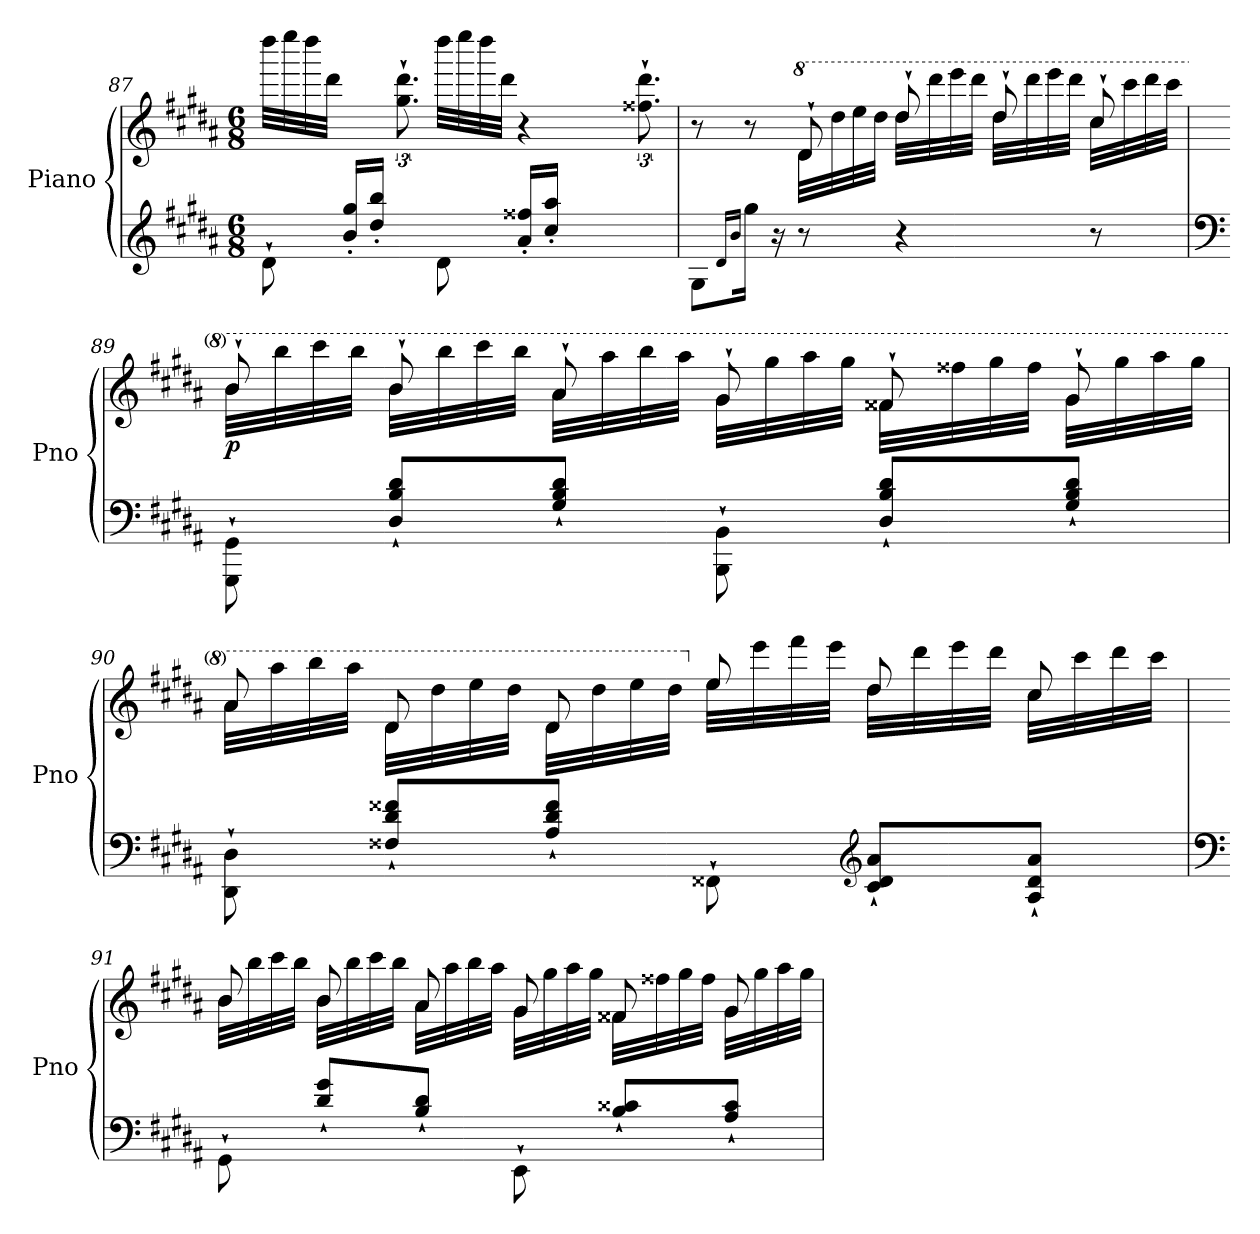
**kern	**kern	**dynam
*part1	*part1	*part1
*staff2	*staff1	*staff1/2
*I"Piano	*	*
*I'Pno	*	*
*clefG2	*clefG2	*
*k[f#c#g#d#a#]	*k[f#c#g#d#a#]	*
*M6/8	*M6/8	*
=87	=87	=87
8d#`\	32dddd#\LLL	.
.	32eeee\	.
.	32dddd#\	.
.	32ddd#\JJJ	.
16b/' 16gg#/'LL	16ryy	.
16dd#/' 16bb/'JJ	16ryy	.
8ryy	12.gg#\` 12.ddd#\`	.
8d#\	32dddd#\LLL	.
.	32eeee\	.
.	32dddd#\	.
.	32ddd#\JJJ	.
16a#/' 16ff##X/'LL	4r	.
16cc#/' 16aa#/'JJ	.	.
8ryy	.	.
8.ryy	16ryy	.
.	12.ff##X\` 12.ddd#\`	.
!!LO:LB:g=z
=88	=88	=88
*	*^	*
8G#\L	8r	4ryy	.
16qd#/LL	.	.	.
16qb/JJ	.	.	.
16gg#\Jk	8r	.	.
16r	.	.	.
*	*8va	*	*
8r	8dd#`/	32dd#\LLL	.
.	.	32ddd#\	.
.	.	32eee\	.
.	.	32ddd#\JJJ	.
4r	8ddd#`/	32ddd#\LLL	.
.	.	32dddd#\	.
.	.	32eeee\	.
.	.	32dddd#\JJJ	.
.	8ddd#`/	32ddd#\LLL	.
.	.	32dddd#\	.
.	.	32eeee\	.
.	.	32dddd#\JJJ	.
8r	8ccc#`/	32ccc#\LLL	.
.	.	32cccc#\	.
.	.	32dddd#\	.
.	.	32cccc#\JJJ	.
!!LO:PB:g=z	!!
=89	=89	=89	=89
*clefF4	*	*	*
!	!	!	!LO:DY:b
8GGG#\` 8GG#\`	8bb`/	32bb\LLL	p
.	.	32bbb\	.
.	.	32cccc#\	.
.	.	32bbb\JJJ	.
8D#/` 8B/` 8d#/`L	8bb`/	32bb\LLL	.
.	.	32bbb\	.
.	.	32cccc#\	.
.	.	32bbb\JJJ	.
8G#/` 8B/` 8d#/`J	8aa#`/	32aa#\LLL	.
.	.	32aaa#\	.
.	.	32bbb\	.
.	.	32aaa#\JJJ	.
8BBB\` 8BB\`	8gg#`/	32gg#\LLL	.
.	.	32ggg#\	.
.	.	32aaa#\	.
.	.	32ggg#\JJJ	.
8D#/` 8B/` 8d#/`L	8ff##X`/	32ff##X\LLL	.
.	.	32fff##X\	.
.	.	32ggg#\	.
.	.	32fff##\JJJ	.
8G#/` 8B/` 8d#/`J	8gg#`/	32gg#\LLL	.
.	.	32ggg#\	.
.	.	32aaa#\	.
.	.	32ggg#\JJJ	.
!!LO:LB:g=z	!!
=90	=90	=90	=90
8DD#\` 8D#\`	8aa#/	32aa#\LLL	.
.	.	32aaa#\	.
.	.	32bbb\	.
.	.	32aaa#\JJJ	.
8F##X/` 8d#/` 8f##X/`L	8dd#/	32dd#\LLL	.
.	.	32ddd#\	.
.	.	32eee\	.
.	.	32ddd#\JJJ	.
8A#/` 8d#/` 8f##/`J	8dd#/	32dd#\LLL	.
.	.	32ddd#\	.
.	.	32eee\	.
.	.	32ddd#\JJJ	.
*	*X8va	*	*
8FF##X`\	8ee/	32ee\LLL	.
.	.	32eee\	.
.	.	32fff#\	.
.	.	32eee\JJJ	.
*clefG2	*	*	*
8c#/` 8d#/` 8a#/`L	8dd#/	32dd#\LLL	.
.	.	32ddd#\	.
.	.	32eee\	.
.	.	32ddd#\JJJ	.
8A#/` 8d#/` 8a#/`J	8cc#/	32cc#\LLL	.
.	.	32ccc#\	.
.	.	32ddd#\	.
.	.	32ccc#\JJJ	.
!!LO:LB:g=z	!!
=91	=91	=91	=91
*clefF4	*	*	*
8GG#`\	8b/	32b\LLL	.
.	.	32bb\	.
.	.	32ccc#\	.
.	.	32bb\JJJ	.
8d#/` 8g#/`L	8b/	32b\LLL	.
.	.	32bb\	.
.	.	32ccc#\	.
.	.	32bb\JJJ	.
8B/` 8d#/`J	8a#/	32a#\LLL	.
.	.	32aa#\	.
.	.	32bb\	.
.	.	32aa#\JJJ	.
8EE`\	8g#/	32g#\LLL	.
.	.	32gg#\	.
.	.	32aa#\	.
.	.	32gg#\JJJ	.
8B/` 8c##X/`L	8f##X/	32f##X\LLL	.
.	.	32ff##X\	.
.	.	32gg#\	.
.	.	32ff##\JJJ	.
8A#/` 8c##/`J	8g#/	32g#\LLL	.
.	.	32gg#\	.
.	.	32aa#\	.
.	.	32gg#\JJJ	.
*	*v	*v	*
=	=	=
*-	*-	*-
